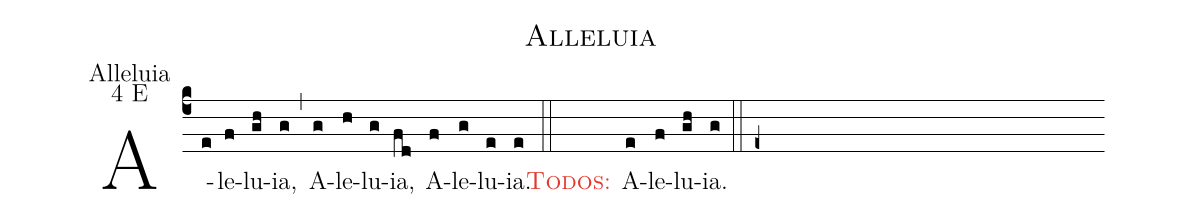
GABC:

name: Alleluia;
office-part: Alleluia;
mode: 4;
mode-differentia: E;
%%
(c4)

A(e)le(f)lu(gh)ia,(g) (,) A(g)le(h)lu(g)ia,(fd) A(f)le(g)lu(e)ia.(e)

(::)

<c><sc>Todos</sc>:</c>() A(e)le(f)lu(gh)ia.(g)

(::)

(e+)
